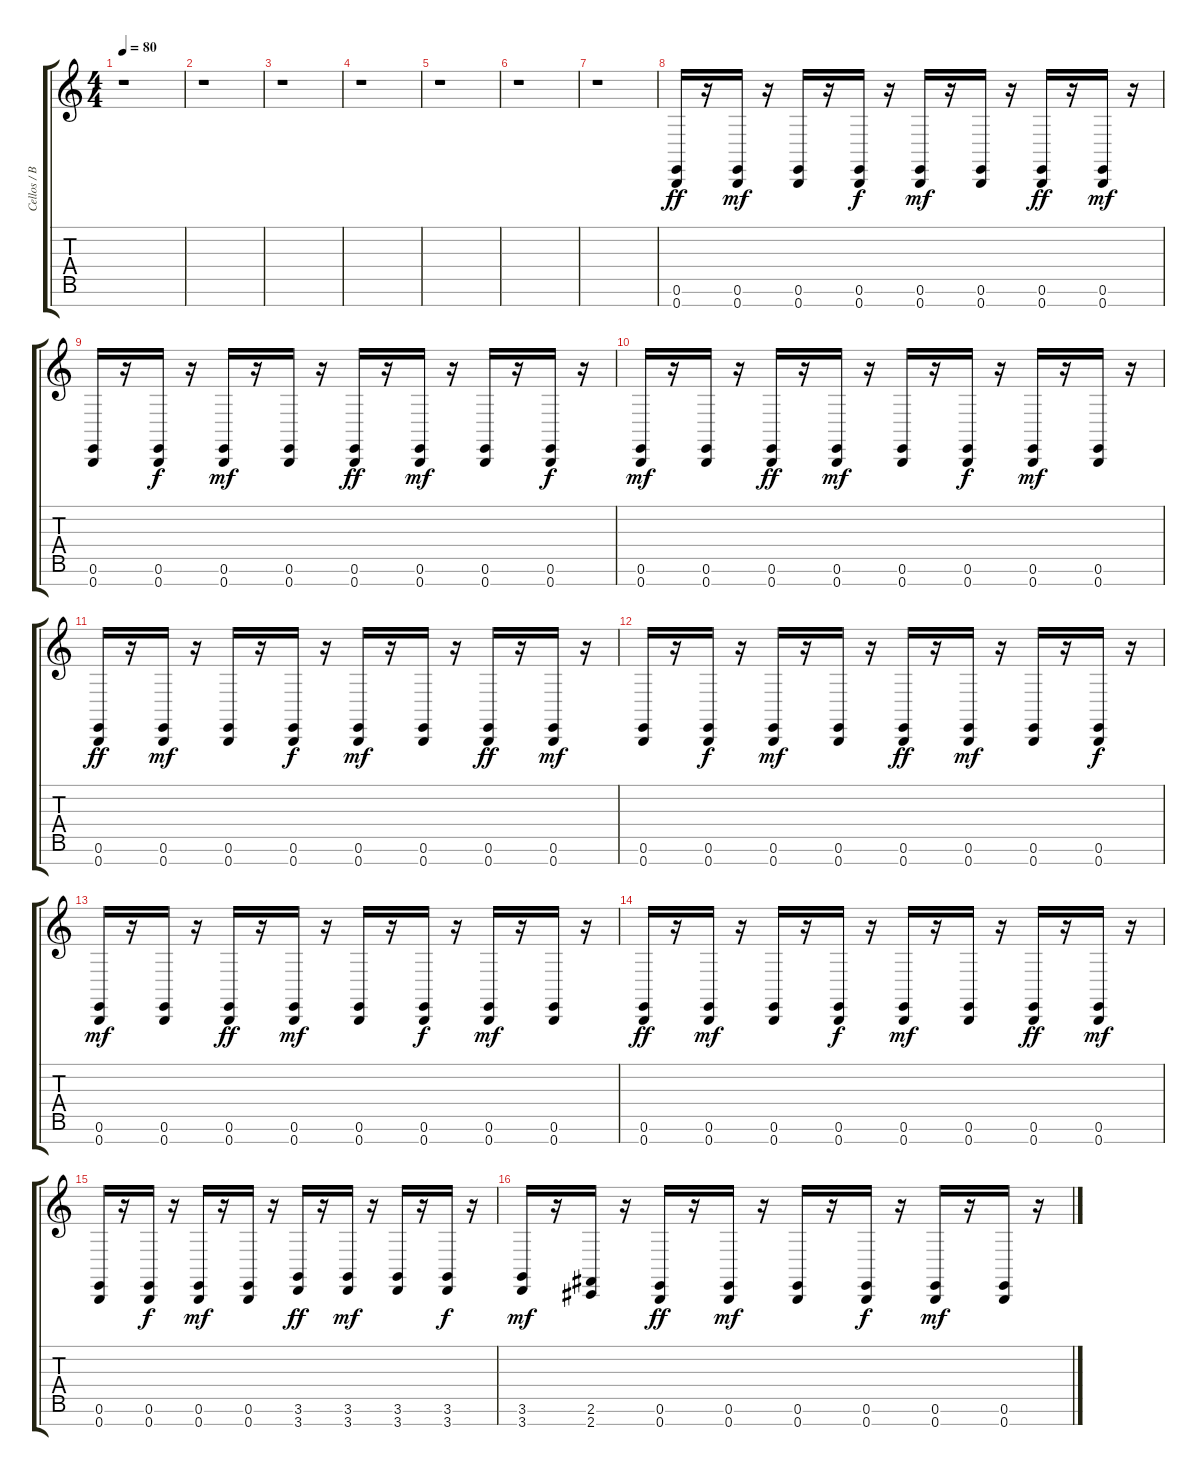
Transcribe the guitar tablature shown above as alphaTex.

\track ("Cellos / Basses" "Cellos / B") {instrument stringensemble1}
\staff {score tabs}
\tuning (E4 B3 G3 D3 A2 E2 B1) {hide}
\ts (4 4)
\tempo 80
\clef g2
\ks c
r.1{dy ff} |
r.1 |
r.1 |
r.1 |
r.1 |
r.1 |
r.1 |
(0.6 0.7).16 r.16 (0.6 0.7).16{dy mf} r.16 (0.6 0.7).16 r.16 (0.6 0.7).16{dy f} r.16 (0.6 0.7).16{dy mf} r.16 (0.6 0.7).16 r.16 (0.6 0.7).16{dy ff} r.16 (0.6 0.7).16{dy mf} r.16 |
(0.6 0.7).16 r.16 (0.6 0.7).16{dy f} r.16 (0.6 0.7).16{dy mf} r.16 (0.6 0.7).16 r.16 (0.6 0.7).16{dy ff} r.16 (0.6 0.7).16{dy mf} r.16 (0.6 0.7).16 r.16 (0.6 0.7).16{dy f} r.16 |
(0.6 0.7).16{dy mf} r.16 (0.6 0.7).16 r.16 (0.6 0.7).16{dy ff} r.16 (0.6 0.7).16{dy mf} r.16 (0.6 0.7).16 r.16 (0.6 0.7).16{dy f} r.16 (0.6 0.7).16{dy mf} r.16 (0.6 0.7).16 r.16 |
(0.6 0.7).16{dy ff} r.16 (0.6 0.7).16{dy mf} r.16 (0.6 0.7).16 r.16 (0.6 0.7).16{dy f} r.16 (0.6 0.7).16{dy mf} r.16 (0.6 0.7).16 r.16 (0.6 0.7).16{dy ff} r.16 (0.6 0.7).16{dy mf} r.16 |
(0.6 0.7).16 r.16 (0.6 0.7).16{dy f} r.16 (0.6 0.7).16{dy mf} r.16 (0.6 0.7).16 r.16 (0.6 0.7).16{dy ff} r.16 (0.6 0.7).16{dy mf} r.16 (0.6 0.7).16 r.16 (0.6 0.7).16{dy f} r.16 |
(0.6 0.7).16{dy mf} r.16 (0.6 0.7).16 r.16 (0.6 0.7).16{dy ff} r.16 (0.6 0.7).16{dy mf} r.16 (0.6 0.7).16 r.16 (0.6 0.7).16{dy f} r.16 (0.6 0.7).16{dy mf} r.16 (0.6 0.7).16 r.16 |
(0.6 0.7).16{dy ff} r.16 (0.6 0.7).16{dy mf} r.16 (0.6 0.7).16 r.16 (0.6 0.7).16{dy f} r.16 (0.6 0.7).16{dy mf} r.16 (0.6 0.7).16 r.16 (0.6 0.7).16{dy ff} r.16 (0.6 0.7).16{dy mf} r.16 |
(0.6 0.7).16 r.16 (0.6 0.7).16{dy f} r.16 (0.6 0.7).16{dy mf} r.16 (0.6 0.7).16 r.16 (3.6 3.7).16{dy ff} r.16 (3.6 3.7).16{dy mf} r.16 (3.6 3.7).16 r.16 (3.6 3.7).16{dy f} r.16 |
(3.6 3.7).16{dy mf} r.16 (2.6 2.7).16 r.16 (0.6 0.7).16{dy ff} r.16 (0.6 0.7).16{dy mf} r.16 (0.6 0.7).16 r.16 (0.6 0.7).16{dy f} r.16 (0.6 0.7).16{dy mf} r.16 (0.6 0.7).16 r.16
